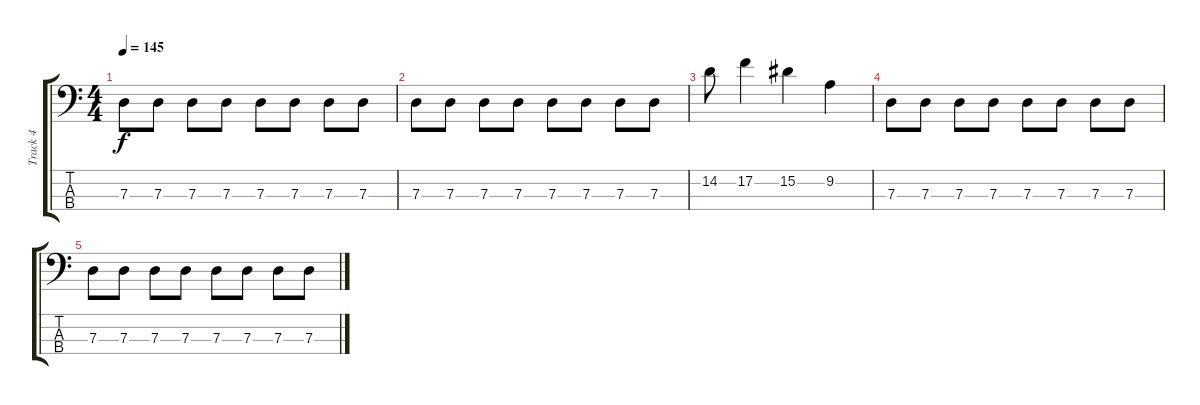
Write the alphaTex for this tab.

\track ("Track 4" "Track 4") {instrument electricbassfinger}
\staff {score tabs}
\tuning (F2 C2 G1 D1) {hide}
\ts (4 4)
\tempo 145
\clef f4
\ks c
7.3.8{dy f} 7.3.8 7.3.8 7.3.8 7.3.8 7.3.8 7.3.8 7.3.8 |
7.3.8 7.3.8 7.3.8 7.3.8 7.3.8 7.3.8 7.3.8 7.3.8 |
14.2.8 17.2.4 15.2.4 9.2.4 |
7.3.8 7.3.8 7.3.8 7.3.8 7.3.8 7.3.8 7.3.8 7.3.8 |
7.3.8 7.3.8 7.3.8 7.3.8 7.3.8 7.3.8 7.3.8 7.3.8
